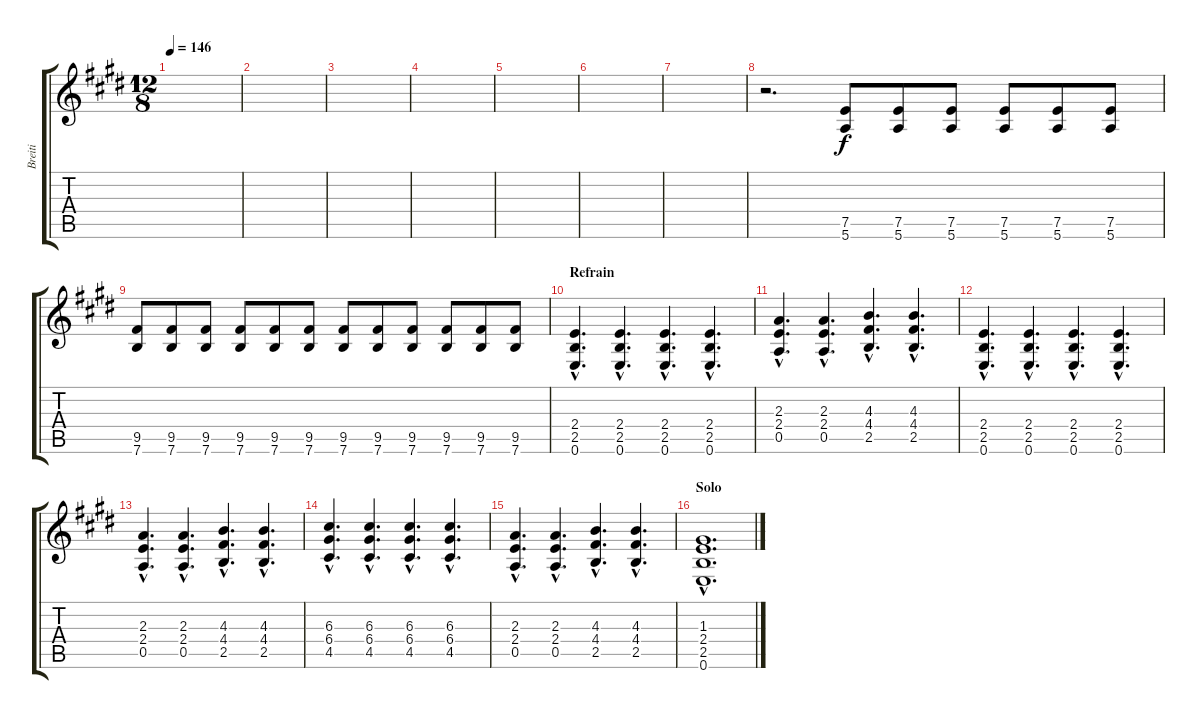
\track ("Breiti" "Breiti") {instrument overdrivenguitar}
\staff {score tabs}
\tuning (E4 B3 G3 D3 A2 E2) {hide}
\ts (12 8)
\tempo 146
\clef g2
\ks e
|
|
|
|
|
|
|
r.2{d} (7.5 5.6).8 (7.5 5.6).8 (7.5 5.6).8 (7.5 5.6).8 (7.5 5.6).8 (7.5 5.6).8 |
(9.5 7.6).8 (9.5 7.6).8 (9.5 7.6).8 (9.5 7.6).8 (9.5 7.6).8 (9.5 7.6).8 (9.5 7.6).8 (9.5 7.6).8 (9.5 7.6).8 (9.5 7.6).8 (9.5 7.6).8 (9.5 7.6).8 |
\section ("" "Refrain")
(2.4{hac} 2.5{hac} 0.6{hac}).4{d} (2.4{hac} 2.5{hac} 0.6{hac}).4{d} (2.4{hac} 2.5{hac} 0.6{hac}).4{d} (2.4{hac} 2.5{hac} 0.6{hac}).4{d} |
(2.3{hac} 2.4{hac} 0.5{hac}).4{d} (2.3{hac} 2.4{hac} 0.5{hac}).4{d} (4.3{hac} 4.4{hac} 2.5{hac}).4{d} (4.3{hac} 4.4{hac} 2.5{hac}).4{d} |
(2.4{hac} 2.5{hac} 0.6{hac}).4{d} (2.4{hac} 2.5{hac} 0.6{hac}).4{d} (2.4{hac} 2.5{hac} 0.6{hac}).4{d} (2.4{hac} 2.5{hac} 0.6{hac}).4{d} |
(2.3{hac} 2.4{hac} 0.5{hac}).4{d} (2.3{hac} 2.4{hac} 0.5{hac}).4{d} (4.3{hac} 4.4{hac} 2.5{hac}).4{d} (4.3{hac} 4.4{hac} 2.5{hac}).4{d} |
(6.3{hac} 6.4{hac} 4.5{hac}).4{d} (6.3{hac} 6.4{hac} 4.5{hac}).4{d} (6.3{hac} 6.4{hac} 4.5{hac}).4{d} (6.3{hac} 6.4{hac} 4.5{hac}).4{d} |
(2.3{hac} 2.4{hac} 0.5{hac}).4{d} (2.3{hac} 2.4{hac} 0.5{hac}).4{d} (4.3{hac} 4.4{hac} 2.5{hac}).4{d} (4.3{hac} 4.4{hac} 2.5{hac}).4{d} |
\section ("" "Solo")
(1.3{hac} 2.4{hac} 2.5{hac} 0.6{hac}).1{d}
